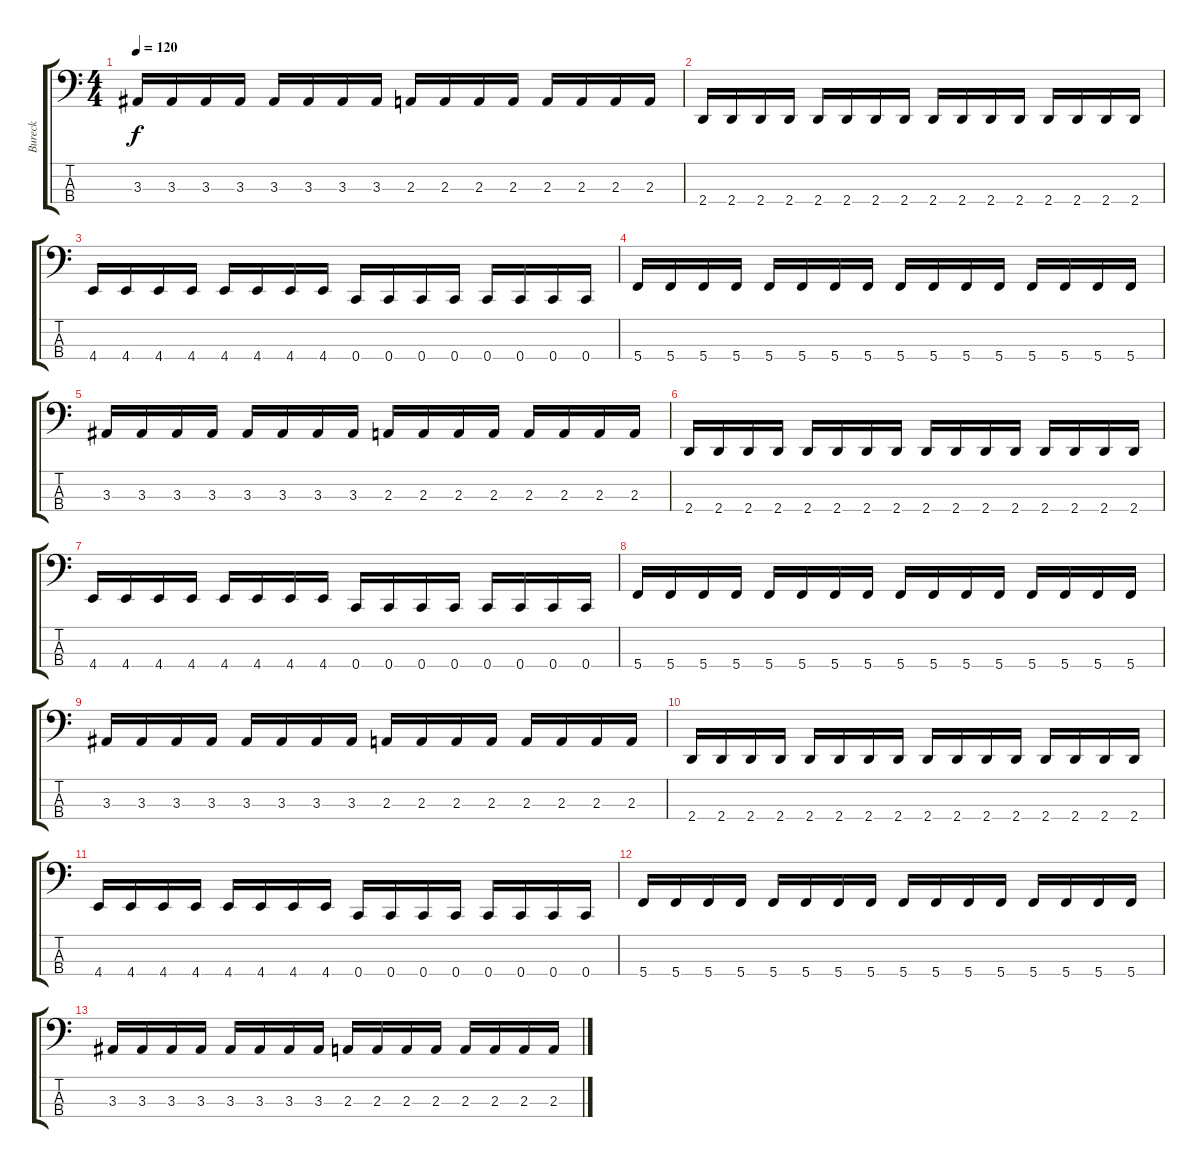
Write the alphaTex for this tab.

\track ("Bureck" "Bureck") {instrument electricbasspick}
\staff {score tabs}
\tuning (F2 C2 G1 C1) {hide}
\ts (4 4)
\tempo 120
\clef f4
\ks c
3.3.16{dy f} 3.3.16 3.3.16 3.3.16 3.3.16 3.3.16 3.3.16 3.3.16 2.3.16 2.3.16 2.3.16 2.3.16 2.3.16 2.3.16 2.3.16 2.3.16 |
2.4.16 2.4.16 2.4.16 2.4.16 2.4.16 2.4.16 2.4.16 2.4.16 2.4.16 2.4.16 2.4.16 2.4.16 2.4.16 2.4.16 2.4.16 2.4.16 |
4.4.16 4.4.16 4.4.16 4.4.16 4.4.16 4.4.16 4.4.16 4.4.16 0.4.16 0.4.16 0.4.16 0.4.16 0.4.16 0.4.16 0.4.16 0.4.16 |
5.4.16 5.4.16 5.4.16 5.4.16 5.4.16 5.4.16 5.4.16 5.4.16 5.4.16 5.4.16 5.4.16 5.4.16 5.4.16 5.4.16 5.4.16 5.4.16 |
3.3.16 3.3.16 3.3.16 3.3.16 3.3.16 3.3.16 3.3.16 3.3.16 2.3.16 2.3.16 2.3.16 2.3.16 2.3.16 2.3.16 2.3.16 2.3.16 |
2.4.16 2.4.16 2.4.16 2.4.16 2.4.16 2.4.16 2.4.16 2.4.16 2.4.16 2.4.16 2.4.16 2.4.16 2.4.16 2.4.16 2.4.16 2.4.16 |
4.4.16 4.4.16 4.4.16 4.4.16 4.4.16 4.4.16 4.4.16 4.4.16 0.4.16 0.4.16 0.4.16 0.4.16 0.4.16 0.4.16 0.4.16 0.4.16 |
5.4.16 5.4.16 5.4.16 5.4.16 5.4.16 5.4.16 5.4.16 5.4.16 5.4.16 5.4.16 5.4.16 5.4.16 5.4.16 5.4.16 5.4.16 5.4.16 |
3.3.16 3.3.16 3.3.16 3.3.16 3.3.16 3.3.16 3.3.16 3.3.16 2.3.16 2.3.16 2.3.16 2.3.16 2.3.16 2.3.16 2.3.16 2.3.16 |
2.4.16 2.4.16 2.4.16 2.4.16 2.4.16 2.4.16 2.4.16 2.4.16 2.4.16 2.4.16 2.4.16 2.4.16 2.4.16 2.4.16 2.4.16 2.4.16 |
4.4.16 4.4.16 4.4.16 4.4.16 4.4.16 4.4.16 4.4.16 4.4.16 0.4.16 0.4.16 0.4.16 0.4.16 0.4.16 0.4.16 0.4.16 0.4.16 |
5.4.16 5.4.16 5.4.16 5.4.16 5.4.16 5.4.16 5.4.16 5.4.16 5.4.16 5.4.16 5.4.16 5.4.16 5.4.16 5.4.16 5.4.16 5.4.16 |
3.3.16 3.3.16 3.3.16 3.3.16 3.3.16 3.3.16 3.3.16 3.3.16 2.3.16 2.3.16 2.3.16 2.3.16 2.3.16 2.3.16 2.3.16 2.3.16
